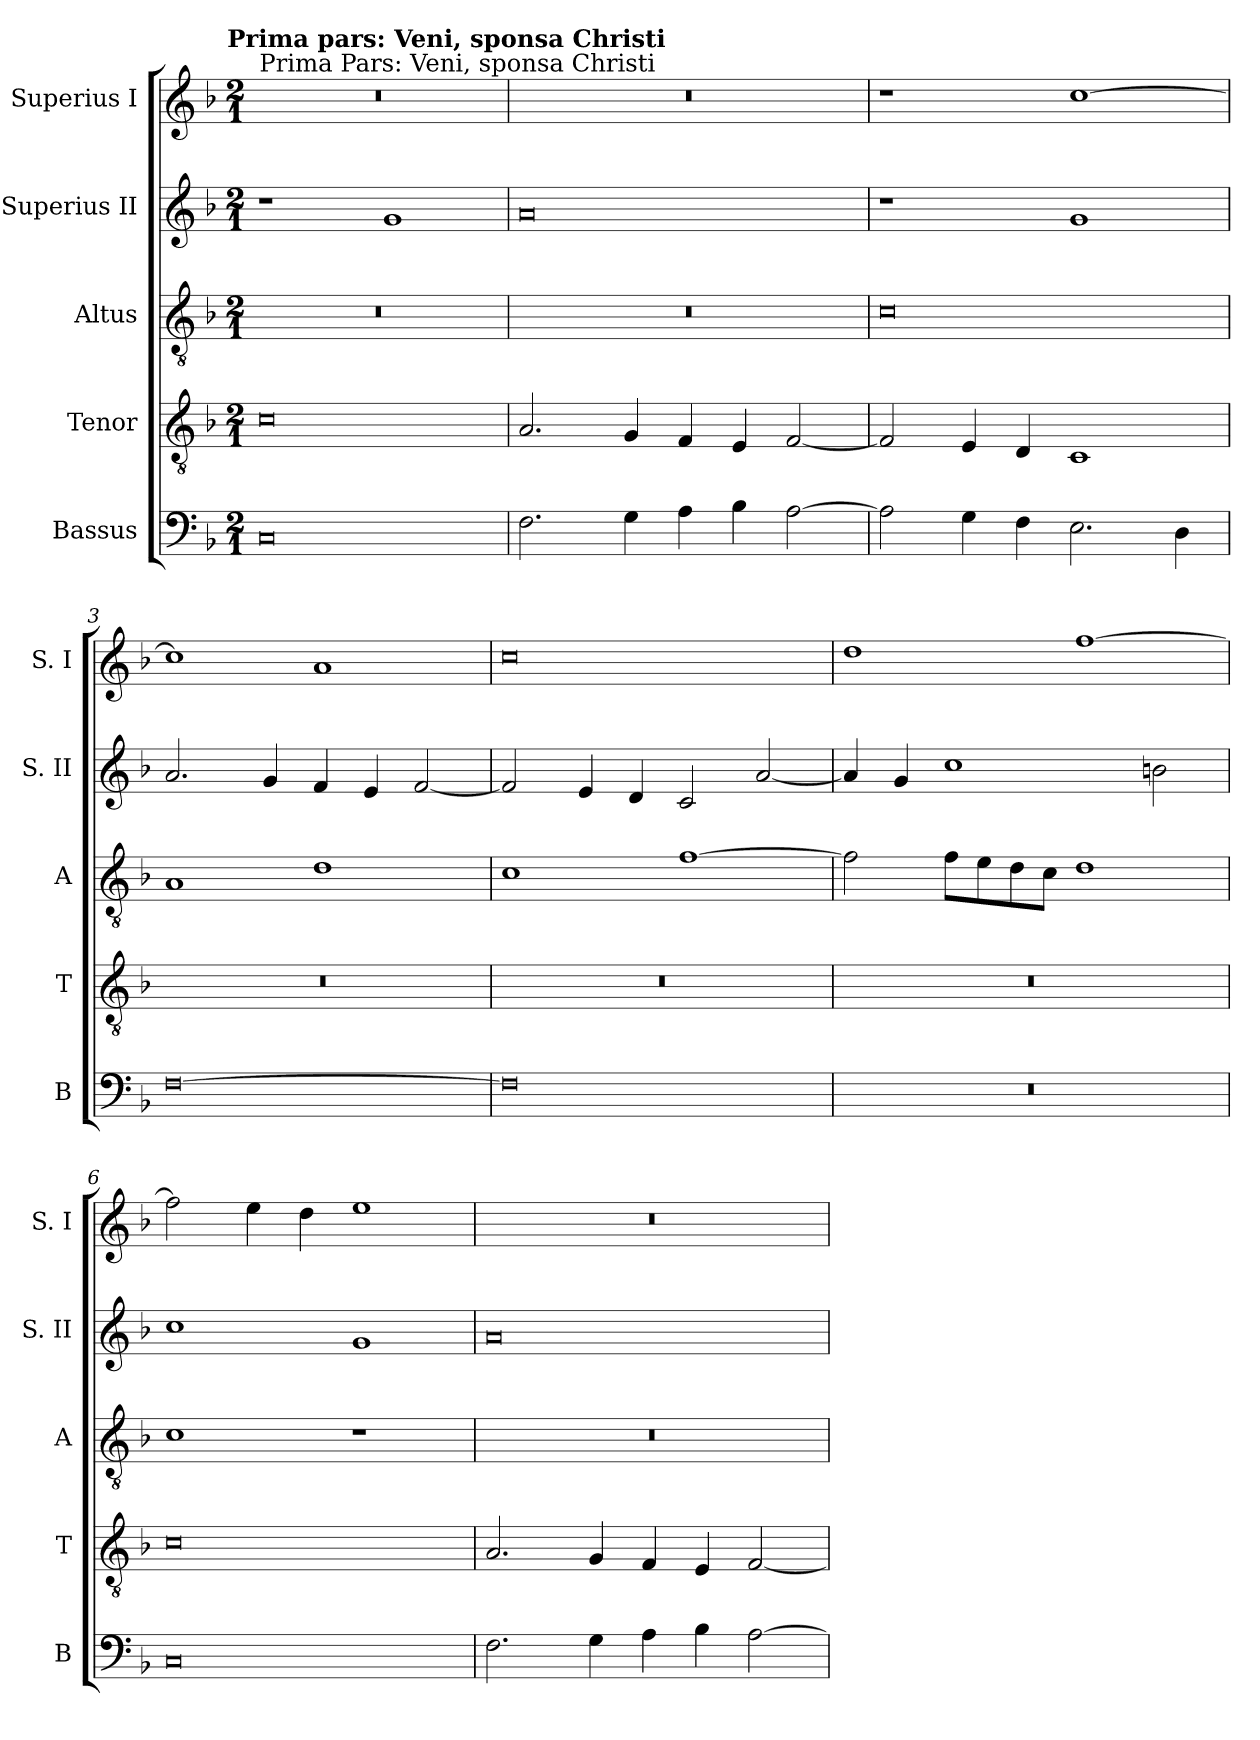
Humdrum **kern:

**kern	**kern	**kern	**kern	**kern
*part5	*part4	*part3	*part2	*part1
*staff5	*staff4	*staff3	*staff2	*staff1
*I"Bassus	*I"Tenor	*I"Altus	*I"Superius II	*I"Superius I
*I'B	*I'T	*I'A	*I'S. II	*I'S. I
*clefF4	*clefGv2	*clefGv2	*clefG2	*clefG2
*k[b-]	*k[b-]	*k[b-]	*k[b-]	*k[b-]
*F:	*F:	*F:	*F:	*F:
!!LO:TX:omd:t=Prima pars&colon; Veni, sponsa Christi
*M2/1	*M2/1	*M2/1	*M2/1	*M2/1
=	=	=	=	=
!	!	!	!	!LO:TX:a:t=Prima Pars&colon; Veni, sponsa Christi
0C	0c	0r	1r	0r
.	.	.	1g	.
=1	=1	=1	=1	=1
2.F	2.A	0r	0a	0r
4G	4G	.	.	.
4A	4F	.	.	.
4B-	4E	.	.	.
[2A	[2F	.	.	.
=2	=2	=2	=2	=2
2A]	2F]	0c	1r	1r
4G	4E	.	.	.
4F	4D	.	.	.
2.E	1C	.	1g	[1cc
4D	.	.	.	.
=3	=3	=3	=3	=3
[0F	0r	1A	2.a	1cc]
.	.	.	4g	.
.	.	1d	4f	1a
.	.	.	4e	.
.	.	.	[2f	.
=4	=4	=4	=4	=4
0F]	0r	1c	2f]	0cc
.	.	.	4e	.
.	.	.	4d	.
.	.	[1f	2c	.
.	.	.	[2a	.
=5	=5	=5	=5	=5
0r	0r	2f]	4a]	1dd
.	.	.	4g	.
.	.	8fL	1cc	.
.	.	8e	.	.
.	.	8d	.	.
.	.	8cJ	.	.
.	.	1d	.	[1ff
.	.	.	2bn	.
=6	=6	=6	=6	=6
0C	0c	1c	1cc	2ff]
.	.	.	.	4ee
.	.	.	.	4dd
.	.	1r	1g	1ee
=7	=7	=7	=7	=7
2.F	2.A	0r	0a	0r
4G	4G	.	.	.
4A	4F	.	.	.
4B-	4E	.	.	.
[2A	[2F	.	.	.
=	=	=	=	=
*-	*-	*-	*-	*-
